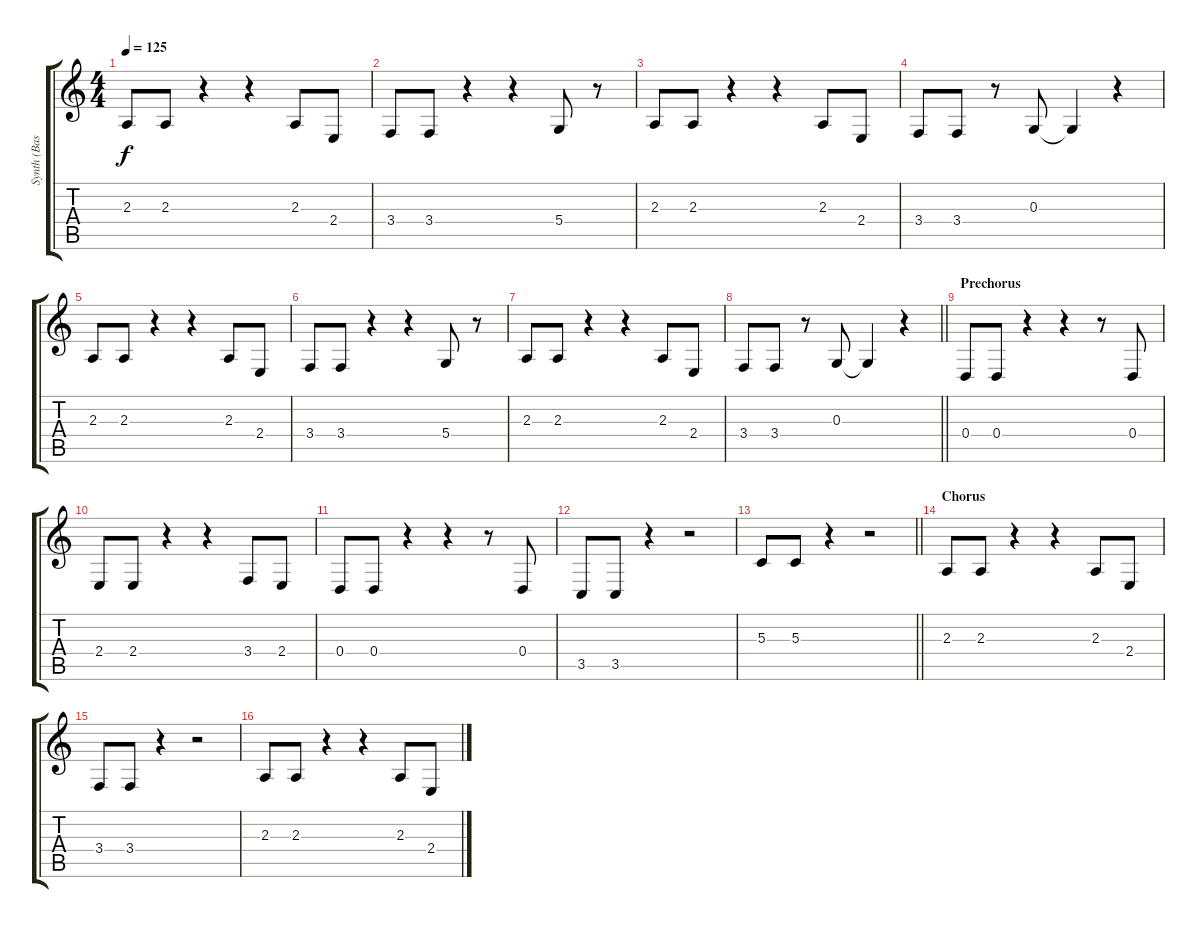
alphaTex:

\track ("Synth (Bass)" "Synth (Bas") {instrument rockorgan}
\staff {score tabs}
\tuning (E4 B3 G3 D3 A2 E2) {hide}
\ts (4 4)
\tempo 125
\clef g2
\ks c
2.3.8{dy f} 2.3.8 r.4 r.4 2.3.8 2.4.8 |
3.4.8 3.4.8 r.4 r.4 5.4.8 r.8 |
2.3.8 2.3.8 r.4 r.4 2.3.8 2.4.8 |
3.4.8 3.4.8 r.8 0.3.8 0.3{t}.4 r.4 |
2.3.8 2.3.8 r.4 r.4 2.3.8 2.4.8 |
3.4.8 3.4.8 r.4 r.4 5.4.8 r.8 |
2.3.8 2.3.8 r.4 r.4 2.3.8 2.4.8 |
\barLineRight lightlight
3.4.8 3.4.8 r.8 0.3.8 0.3{t}.4 r.4 |
\section ("" "Prechorus")
0.4.8 0.4.8 r.4 r.4 r.8 0.4.8 |
2.4.8 2.4.8 r.4 r.4 3.4.8 2.4.8 |
0.4.8 0.4.8 r.4 r.4 r.8 0.4.8 |
3.5.8 3.5.8 r.4 r.2 |
\barLineRight lightlight
5.3.8 5.3.8 r.4 r.2 |
\section ("" "Chorus")
2.3.8 2.3.8 r.4 r.4 2.3.8 2.4.8 |
3.4.8 3.4.8 r.4 r.2 |
2.3.8 2.3.8 r.4 r.4 2.3.8 2.4.8
